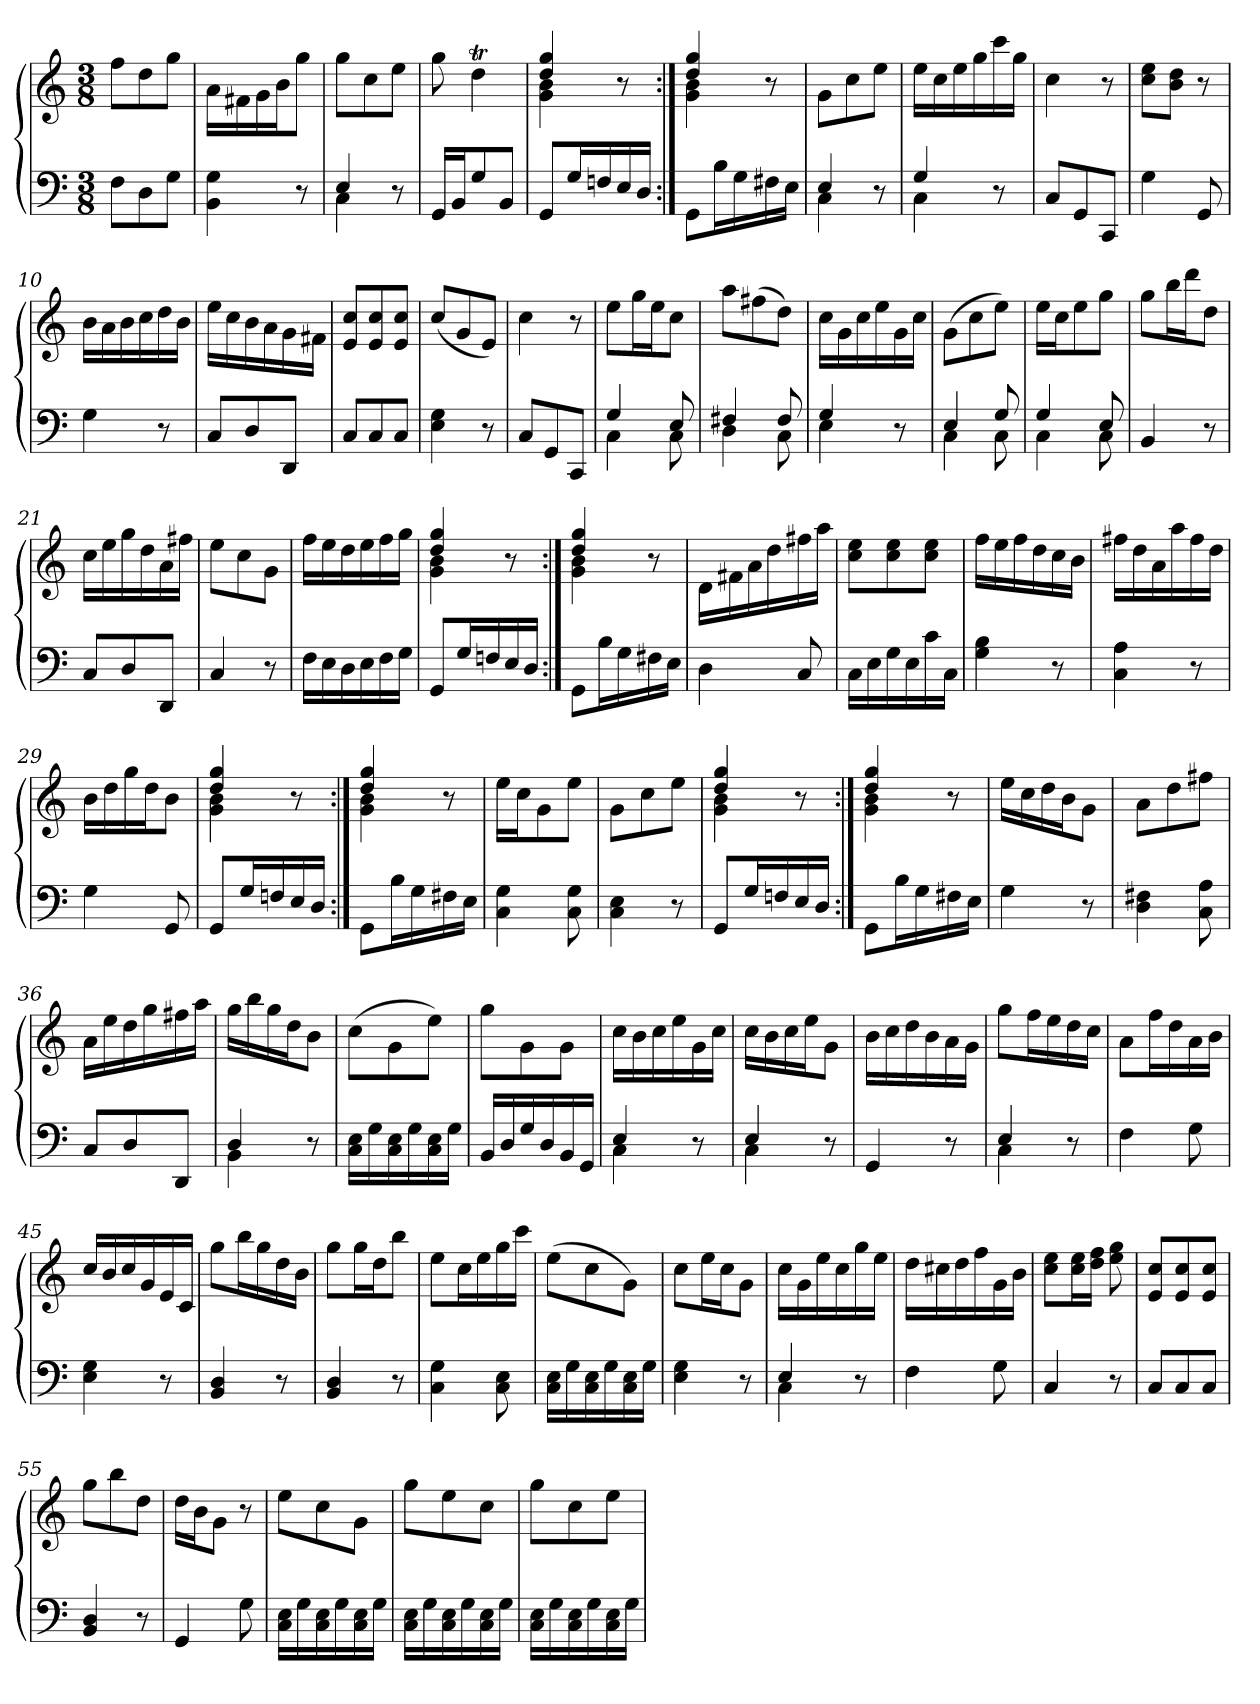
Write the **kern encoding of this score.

**kern	**kern
*part1	*part1
*staff2	*staff1
*clefF4	*clefG2
*k[]	*k[]
*M3/8	*M3/8
*MM80	*MM80
=1	=1
8FL	8ffL
8D	8dd
8GJ	8ggJ
=2	=2
4BB 4G	16aLL
.	16f#X
.	16g
.	16bJ
8r	8ggJ
=3	=3
*^	*
4E	4C	8ggL
.	.	8cc
8r	8ryy	8eeJ
*v	*v	*
=4	=4
16GGLL	8gg
16BBJ	.
8G	4ddT
8BBJ	.
=5	=5
*	*^
8GGL	4dd 4gg	4g 4b
16GL	.	.
16Fn	.	.
16E	8r	8ryy
16DJJ	.	.
=:|!	=:|!	=:|!
8GGL	4dd 4gg	4g 4b
16BL	.	.
16G	.	.
16F#X	8r	8ryy
16EJJ	.	.
*	*v	*v
=6	=6
*^	*
4E	4C	8gL
.	.	8cc
8r	8ryy	8eeJ
=7	=7	=7
4G	4C	16eeLL
.	.	16cc
.	.	16ee
.	.	16gg
8r	8ryy	16ccc
.	.	16ggJJ
*v	*v	*
=8	=8
8CL	4cc
8GG	.
8CCJ	8r
!!LO:LB:g=z
=9	=9
4G	8cc 8eeL
.	8b 8ddJ
8GG	8r
=10	=10
4G	16bLL
.	16a
.	16b
.	16cc
8r	16dd
.	16bJJ
=11	=11
8CL	16eeLL
.	16cc
8D	16b
.	16a
8DDJ	16g
.	16f#XJJ
=12	=12
8CL	8e 8ccL
8C	8e 8cc
8CJ	8e 8ccJ
=13	=13
4E 4G	(8ccL
.	8g
8r	8eJ)
=14	=14
8CL	4cc
8GG	.
8CCJ	8r
=15	=15
*^	*
4G	4C	8eeL
.	.	16ggL
.	.	16eeJ
8E	8C	8ccJ
=16	=16	=16
4F#X	4D	8aaL
.	.	(8ff#X
8F#	8C	8ddJ)
!!LO:LB:g=z
=17	=17	=17
4G	4E	16ccLL
.	.	16g
.	.	16cc
.	.	16ee
8r	8ryy	16g
.	.	16ccJJ
=18	=18	=18
4E	4C	(8gL
.	.	8cc
8G	8C	8eeJ)
=19	=19	=19
4G	4C	16eeLL
.	.	16ccJ
.	.	8ee
8E	8C	8ggJ
*v	*v	*
=20	=20
4BB	8ggL
.	16bbL
.	16dddJ
8r	8ddJ
=21	=21
8CL	16ccLL
.	16ee
8D	16gg
.	16dd
8DDJ	16a
.	16ff#XJJ
=22	=22
4C	8eeL
.	8cc
8r	8gJ
=23	=23
16FLL	16ffLL
16E	16ee
16D	16dd
16E	16ee
16F	16ff
16GJJ	16ggJJ
=24	=24
*	*^
8GGL	4dd 4gg	4g 4b
16GL	.	.
16Fn	.	.
16E	8r	8ryy
16DJJ	.	.
=:|!	=:|!	=:|!
8GGL	4dd 4gg	4g 4b
16BL	.	.
16G	.	.
16F#X	8r	8ryy
16EJJ	.	.
*	*v	*v
!!LO:PB:g=z
=25	=25
4D	16dLL
.	16f#X
.	16a
.	16dd
8C	16ff#X
.	16aaJJ
=26	=26
16CLL	8cc 8eeL
16E	.
16G	8cc 8ee
16E	.
16c	8cc 8eeJ
16CJJ	.
=27	=27
4G 4B	16ffLL
.	16ee
.	16ff
.	16dd
8r	16cc
.	16bJJ
=28	=28
4C 4A	16ff#XLL
.	16dd
.	16a
.	16aa
8r	16ff#
.	16ddJJ
=29	=29
4G	16bLL
.	16dd
.	16gg
.	16ddJ
8GG	8bJ
=30	=30
*	*^
8GGL	4dd 4gg	4g 4b
16GL	.	.
16Fn	.	.
16E	8r	8ryy
16DJJ	.	.
=:|!	=:|!	=:|!
8GGL	4dd 4gg	4g 4b
16BL	.	.
16G	.	.
16F#X	8r	8ryy
16EJJ	.	.
*	*v	*v
=31	=31
4C 4G	16eeLL
.	16ccJ
.	8g
8C 8G	8eeJ
!!LO:LB:g=z
=32	=32
4C 4E	8gL
.	8cc
8r	8eeJ
=33	=33
*	*^
8GGL	4dd 4gg	4g 4b
16GL	.	.
16Fn	.	.
16E	8r	8ryy
16DJJ	.	.
=:|!	=:|!	=:|!
8GGL	4dd 4gg	4g 4b
16BL	.	.
16G	.	.
16F#X	8r	8ryy
16EJJ	.	.
*	*v	*v
=34	=34
4G	16eeLL
.	16cc
.	16dd
.	16bJ
8r	8gJ
=35	=35
4D 4F#X	8aL
.	8dd
8C 8A	8ff#XJ
=36	=36
8CL	16aLL
.	16ee
8D	16dd
.	16gg
8DDJ	16ff#X
.	16aaJJ
=37	=37
*^	*
4D	4BB	16ggLL
.	.	16bb
.	.	16gg
.	.	16ddJ
8r	8ryy	8bJ
*v	*v	*
=38	=38
16C 16ELL	(8ccL
16G	.
16C 16E	8g
16G	.
16C 16E	8eeJ)
16GJJ	.
!!LO:LB:g=z
=39	=39
16BBLL	8ggL
16D	.
16G	8g
16D	.
16BB	8gJ
16GGJJ	.
=40	=40
*^	*
4E	4C	16ccLL
.	.	16b
.	.	16cc
.	.	16ee
8r	8ryy	16g
.	.	16ccJJ
=41	=41	=41
4E	4C	16ccLL
.	.	16b
.	.	16cc
.	.	16eeJ
8r	8ryy	8gJ
*v	*v	*
=42	=42
4GG	16bLL
.	16cc
.	16dd
.	16b
8r	16a
.	16gJJ
=43	=43
*^	*
4E	4C	8ggL
.	.	16ffL
.	.	16ee
8r	8ryy	16dd
.	.	16ccJJ
*v	*v	*
=44	=44
4F	8aL
.	16ffL
.	16dd
8G	16a
.	16bJJ
=45	=45
4E 4G	16ccLL
.	16b
.	16cc
.	16g
8r	16e
.	16cJJ
=46	=46
4BB 4D	8ggL
.	16bbL
.	16gg
8r	16dd
.	16bJJ
!!LO:PB:g=z
=47	=47
4BB 4D	8ggL
.	16ggL
.	16ddJ
8r	8bbJ
=48	=48
4C 4G	8eeL
.	16ccL
.	16ee
8C 8E	16gg
.	16cccJJ
=49	=49
16C 16ELL	(8eeL
16G	.
16C 16E	8cc
16G	.
16C 16E	8gJ)
16GJJ	.
=50	=50
4E 4G	8ccL
.	16eeL
.	16ccJ
8r	8gJ
=51	=51
*^	*
4E	4C	16ccLL
.	.	16g
.	.	16ee
.	.	16cc
8r	8ryy	16gg
.	.	16eeJJ
*v	*v	*
=52	=52
4F	16ddLL
.	16cc#X
.	16dd
.	16ff
8G	16g
.	16bJJ
=53	=53
4C	8cc 8eeL
.	16cc 16eeL
.	16dd 16ffJJ
8r	8ee 8gg
=54	=54
8CL	8e 8ccL
8C	8e 8cc
8CJ	8e 8ccJ
=55	=55
4BB 4D	8ggL
.	8bb
8r	8ddJ
!!LO:LB:g=z
=56	=56
4GG	16ddLL
.	16bJ
.	8gJ
8G	8r
=57	=57
16C 16ELL	8eeL
16G	.
16C 16E	8cc
16G	.
16C 16E	8gJ
16GJJ	.
=58	=58
16C 16ELL	8ggL
16G	.
16C 16E	8ee
16G	.
16C 16E	8ccJ
16GJJ	.
=59	=59
16C 16ELL	8ggL
16G	.
16C 16E	8cc
16G	.
16C 16E	8eeJ
16GJJ	.
=	=
*-	*-
